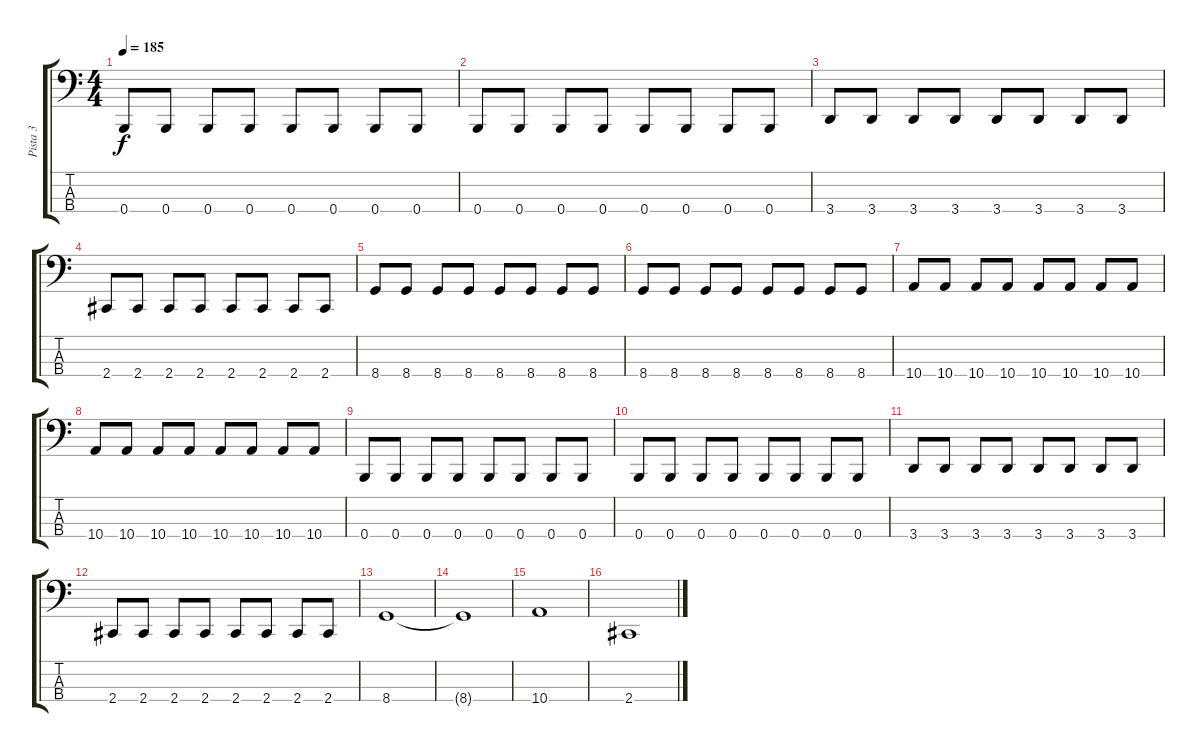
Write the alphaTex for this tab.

\track ("Pista 3" "Pista 3") {instrument electricbassfinger}
\staff {score tabs}
\tuning (E2 B1 Gb1 B0) {hide}
\ts (4 4)
\tempo 185
\clef f4
\ks c
0.4.8{dy f} 0.4.8 0.4.8 0.4.8 0.4.8 0.4.8 0.4.8 0.4.8 |
0.4.8 0.4.8 0.4.8 0.4.8 0.4.8 0.4.8 0.4.8 0.4.8 |
3.4.8 3.4.8 3.4.8 3.4.8 3.4.8 3.4.8 3.4.8 3.4.8 |
2.4.8 2.4.8 2.4.8 2.4.8 2.4.8 2.4.8 2.4.8 2.4.8 |
8.4.8 8.4.8 8.4.8 8.4.8 8.4.8 8.4.8 8.4.8 8.4.8 |
8.4.8 8.4.8 8.4.8 8.4.8 8.4.8 8.4.8 8.4.8 8.4.8 |
10.4.8 10.4.8 10.4.8 10.4.8 10.4.8 10.4.8 10.4.8 10.4.8 |
10.4.8 10.4.8 10.4.8 10.4.8 10.4.8 10.4.8 10.4.8 10.4.8 |
0.4.8 0.4.8 0.4.8 0.4.8 0.4.8 0.4.8 0.4.8 0.4.8 |
0.4.8 0.4.8 0.4.8 0.4.8 0.4.8 0.4.8 0.4.8 0.4.8 |
3.4.8 3.4.8 3.4.8 3.4.8 3.4.8 3.4.8 3.4.8 3.4.8 |
2.4.8 2.4.8 2.4.8 2.4.8 2.4.8 2.4.8 2.4.8 2.4.8 |
8.4.1 |
8.4{t}.1 |
10.4.1 |
2.4.1
